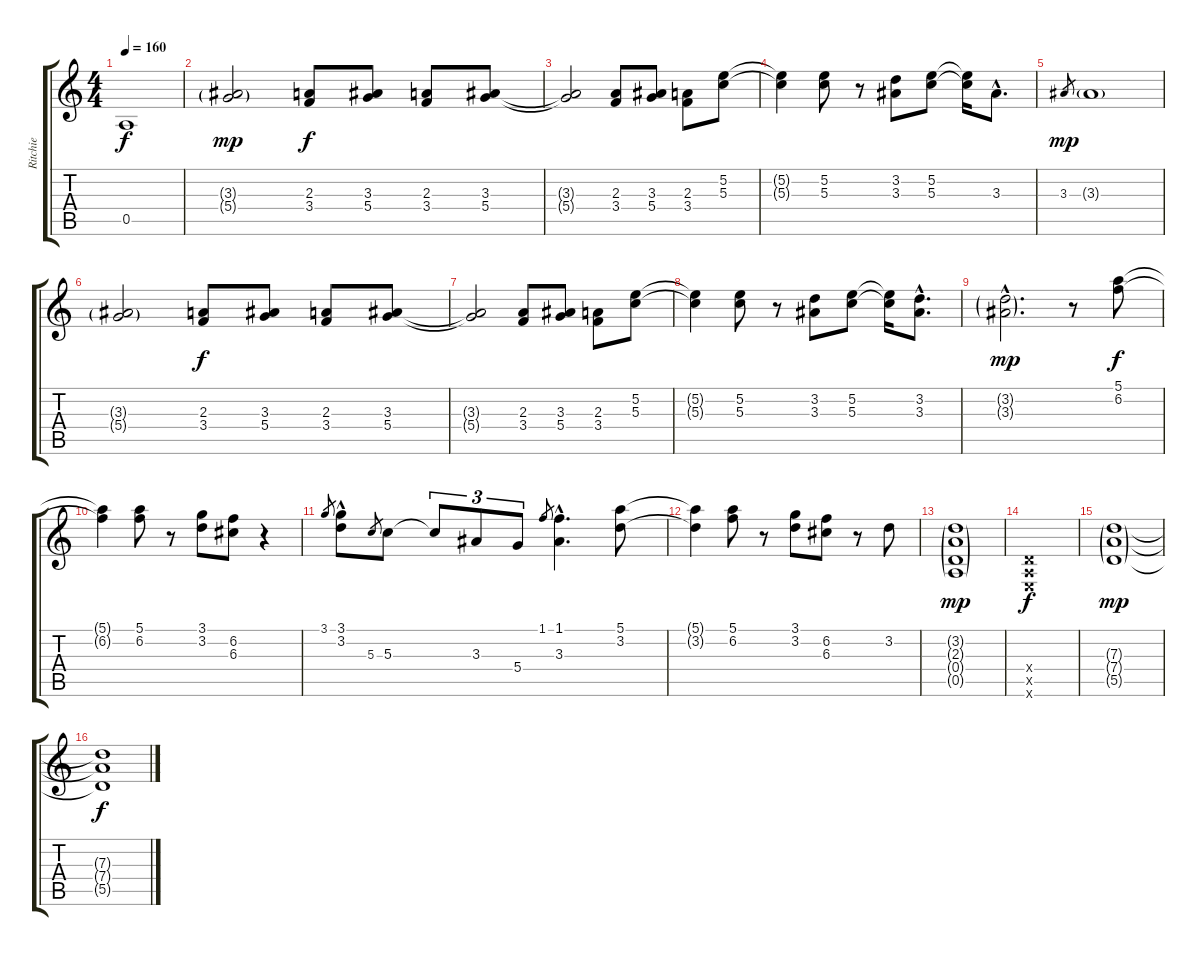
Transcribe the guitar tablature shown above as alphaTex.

\track ("Ritchie" "Ritchie") {instrument overdrivenguitar}
\staff {score tabs}
\tuning (E4 B3 G3 D3 A2 E2) {hide}
\ts (4 4)
\tempo 160
\clef g2
\ks c
0.5{t}.1{dy f} |
(3.3{g} 5.4{g}).2{dy mp} (2.3 3.4).8{dy f} (3.3 5.4).8 (2.3 3.4).8 (3.3 5.4).8 |
(3.3{t} 5.4{t}).2 (2.3 3.4).8 (3.3 5.4).8 (2.3 3.4).8 (5.2 5.3).8 |
(5.2{t} 5.3{t}).4 (5.2 5.3).8 r.8 (3.2 3.3).8 (5.2 5.3).8 (5.2{t} 5.3{t}).16 3.3{hac}.8{d} |
3.3.8{gr dy mp} 3.3{g}.1 |
(3.3{g} 5.4{g}).2 (2.3 3.4).8{dy f} (3.3 5.4).8 (2.3 3.4).8 (3.3 5.4).8 |
(3.3{t} 5.4{t}).2 (2.3 3.4).8 (3.3 5.4).8 (2.3 3.4).8 (5.2 5.3).8 |
(5.2{t} 5.3{t}).4 (5.2 5.3).8 r.8 (3.2 3.3).8 (5.2 5.3).8 (5.2{t} 5.3{t}).16 (3.2{hac} 3.3{hac}).8{d} |
(3.2{g hac} 3.3{g hac}).2{d dy mp} r.8 (5.1 6.2).8{dy f} |
(5.1{t} 6.2{t}).4 (5.1 6.2).8 r.8 (3.1 3.2).8 (6.2 6.3).8 r.4 |
3.1.8{gr} (3.1{hac} 3.2).8 5.3.8{gr} 5.3.8 5.3{t}.8{tu (3 2)} 3.3.8{tu (3 2)} 5.4.8{tu (3 2)} 1.1.8{gr} (1.1{hac} 3.3{hac}).4{d} (5.1 3.2).8 |
(5.1{t} 3.2{t}).4 (5.1 6.2).8 r.8 (3.1 3.2).8 (6.2 6.3).8 r.8 3.2.8 |
(3.2{g} 2.3{g} 0.4{g} 0.5{g}).1{dy mp} |
(0.4{x} 0.5{x} 0.6{x}).1{dy f} |
(7.3{g} 7.4{g} 5.5{g}).1{dy mp} |
(7.3{t} 7.4{t} 5.5{t}).1{dy f}
